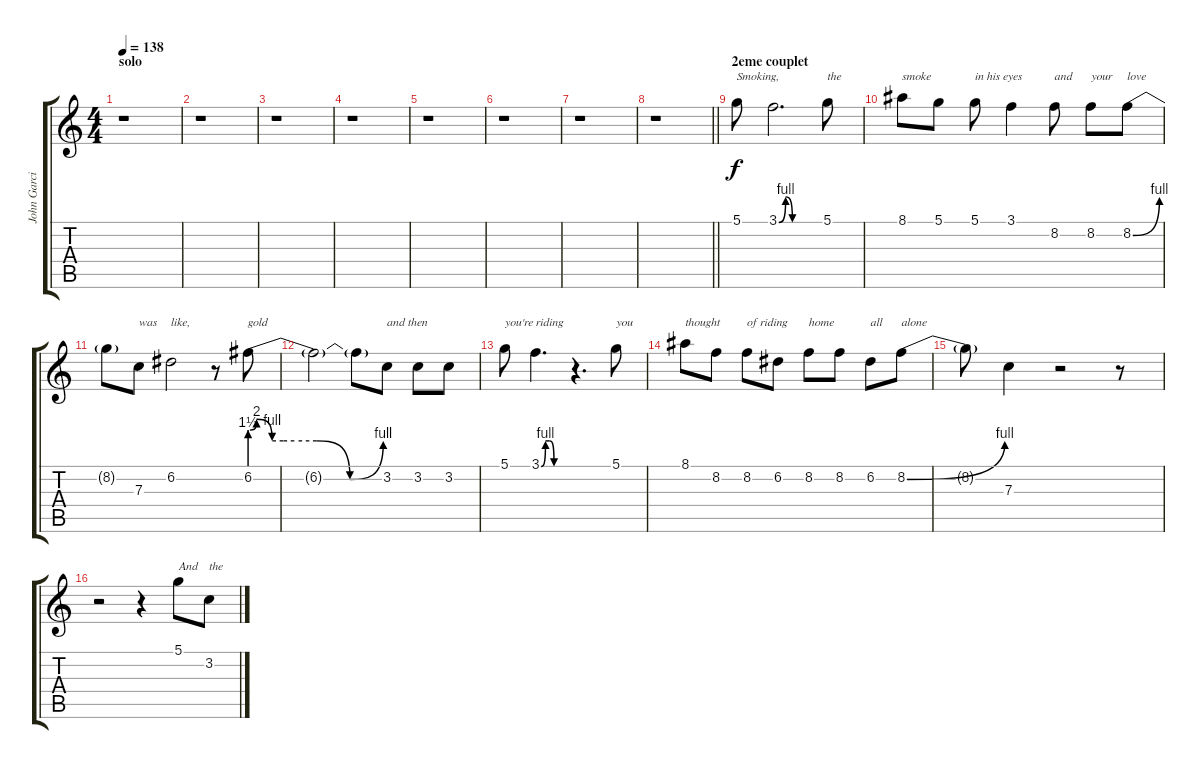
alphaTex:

\track ("John Garcia" "John Garci") {instrument acousticguitarsteel}
\staff {score tabs}
\tuning (D4 A3 F3 C3 G2 C2) {hide}
\ts (4 4)
\section ("" "solo")
\tempo 138
\clef g2
\ks c
r.1{dy f} |
r.1 |
r.1 |
r.1 |
r.1 |
r.1 |
r.1 |
\barLineRight lightlight
r.1 |
\section ("" "2eme couplet")
5.1.8{txt "Smoking,"} 3.1{be (custom 0 0 10 4 20 0 30 0 60 0)}.2{d} 5.1.8{txt "the"} |
8.1.8{txt "smoke"} 5.1.8 5.1.8{txt "in his eyes"} 3.1.4 8.2.8{txt "and"} 8.2.8{txt "your"} 8.2{be (bend 0 0 60 4)}.8{txt "love"} |
8.2{t}.8 7.3.8{txt "was"} 6.2.2{txt "like,"} r.8 6.2{be (custom 0 6 3 8 10 4 15 4 20 4 30 4 45 0 60 4)}.8{txt "gold"} |
6.2{t}.2 6.2{t}.8 3.2.8{txt "and then"} 3.2.8 3.2.8 |
5.1.8{txt "you're riding"} 3.1{be (custom 0 0 10 4 20 4 30 0 60 0)}.4{d} r.4{d} 5.1.8{txt "you"} |
8.1.8{txt "thought"} 8.2.8 8.2.8{txt "of riding"} 6.2.8 8.2.8{txt "home"} 8.2.8 6.2.8{txt "all"} 8.2{be (bend 0 0 60 4)}.8{txt "alone"} |
8.2{t}.8 7.3.4 r.2 r.8 |
r.2 r.4 5.1.8{txt "And"} 3.2.8{txt "the"}
